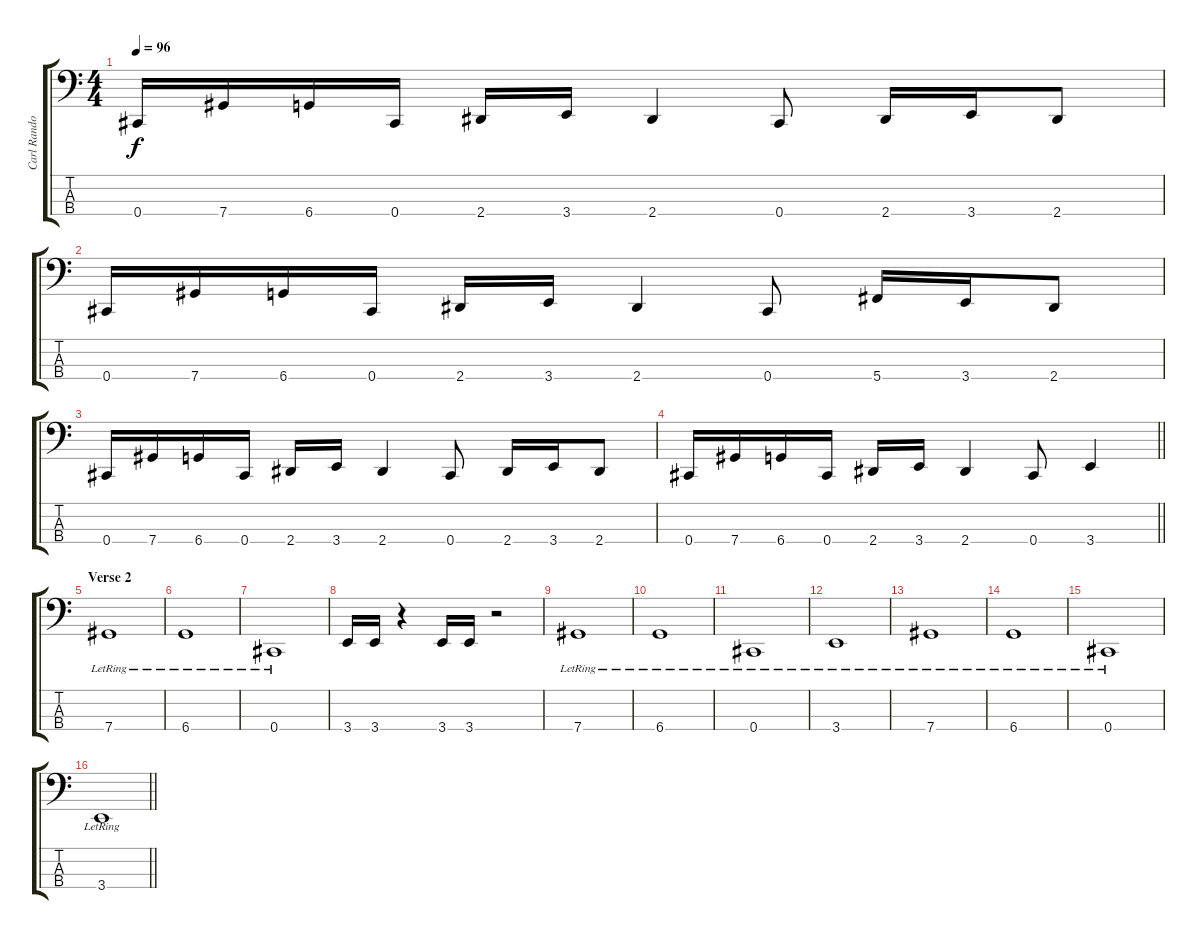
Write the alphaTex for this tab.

\track ("Carl Randolph" "Carl Rando") {instrument electricbasspick}
\staff {score tabs}
\tuning (Gb2 Db2 Ab1 Db1) {hide}
\ts (4 4)
\tempo 96
\clef f4
\ks c
0.4.16{dy f} 7.4.16 6.4.16 0.4.16 2.4.16 3.4.16 2.4.4 0.4.8 2.4.16 3.4.16 2.4.8 |
0.4.16 7.4.16 6.4.16 0.4.16 2.4.16 3.4.16 2.4.4 0.4.8 5.4.16 3.4.16 2.4.8 |
0.4.16 7.4.16 6.4.16 0.4.16 2.4.16 3.4.16 2.4.4 0.4.8 2.4.16 3.4.16 2.4.8 |
\barLineRight lightlight
0.4.16 7.4.16 6.4.16 0.4.16 2.4.16 3.4.16 2.4.4 0.4.8 3.4.4 |
\section ("" "Verse 2")
7.4{lr}.1 |
6.4{lr}.1 |
0.4{lr}.1 |
3.4.16 3.4.16 r.4 3.4.16 3.4.16 r.2 |
7.4{lr}.1 |
6.4{lr}.1 |
0.4{lr}.1 |
3.4{lr}.1 |
7.4{lr}.1 |
6.4{lr}.1 |
0.4{lr}.1 |
\barLineRight lightlight
3.4{lr}.1
